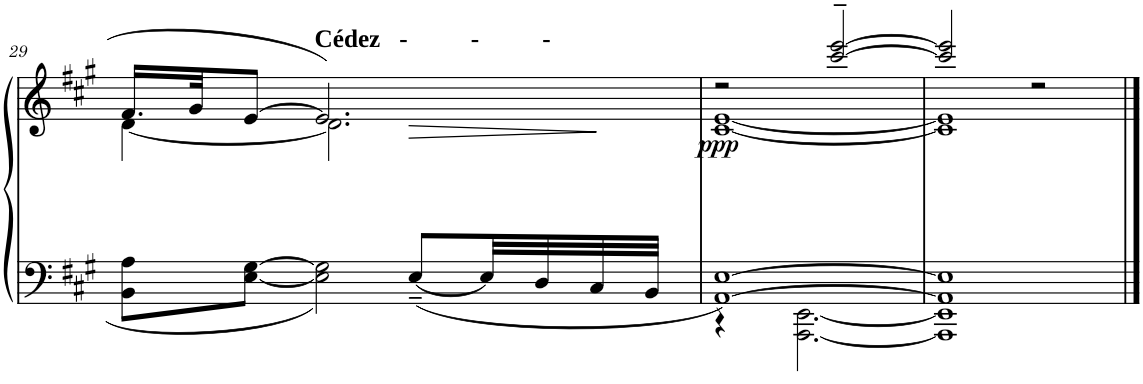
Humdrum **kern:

**kern	**kern	**dynam
*part1	*part1	*part1
*staff2	*staff1	*staff1/2
*I"Piano	*	*
*I'Pno	*	*
!!LO:PB:g=z
*clefF4	*clefG2	*
*k[f#c#g#]	*k[f#c#g#]	*
*M4/4	*M4/4	*
=29	=29	=29
*	*^	*
8BB\ 8A\L	16.f#/LL	[4d\	.
.	32g#/JK	.	.
[8E\ [8G#\J	[8e/J	.	.
!	!LO:TX:a:B:t=Cédez   -          -          -	!	!
2E\] 2G#\]	2.e/]	2.d\]	.
[8E~/L	.	.	.
32E/LL]	.	.	.
32D/	.	.	.
32C#/	.	.	.
32BB/JJJ	.	.	.
=30	=30	=30	=30
*^	*	*	*
!	!	!	!	!LO:DY:b
[1AA [1E	4r	2r	[1c# [1e	ppp
.	[2.AAA\ [2.EE\	.	.	.
.	.	[2ccc#/~ [2eee/~	.	.
=31	=31	=31	=31	=31
1AA] 1E]	1AAA] 1EE]	2ccc#/] 2eee/]	1c#] 1e]	.
.	.	2r	.	.
*v	*v	*	*	*
*	*v	*v	*
==	==	==
*-	*-	*-
